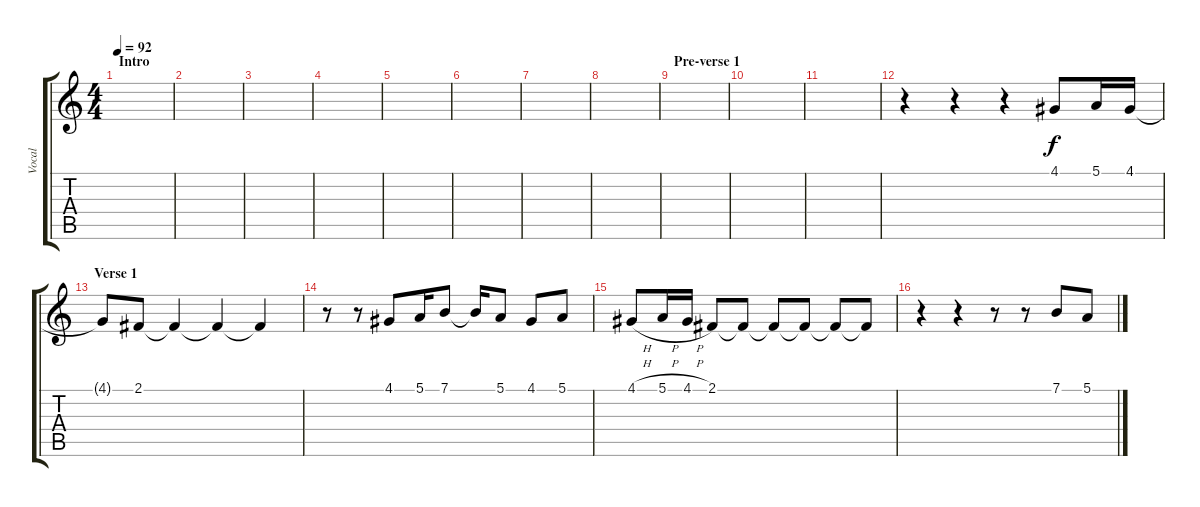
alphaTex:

\track ("Vocal" "Vocal") {instrument baritonesax}
\staff {score tabs}
\tuning (E4 B3 G3 D3 A2 E2) {hide}
\ts (4 4)
\section ("" "Intro")
\tempo 92
\clef g2
\ks c
|
|
|
|
|
|
|
|
\section ("" "Pre-verse 1")
|
|
|
r.4 r.4 r.4 4.1.8 5.1.16 4.1.16 |
\section ("" "Verse 1")
4.1{t}.8 2.1.8 2.1{t}.4 2.1{t}.4 2.1{t}.4 |
r.8 r.8 4.1.8 5.1.16 7.1.8 7.1{t}.16 5.1.8 4.1.8 5.1.8 |
4.1{h}.8 5.1{h}.16 4.1{h}.16 2.1.8 2.1{t}.8 2.1{t}.8 2.1{t}.8 2.1{t}.8 2.1{t}.8 |
r.4 r.4 r.8 r.8 7.1.8 5.1.8
